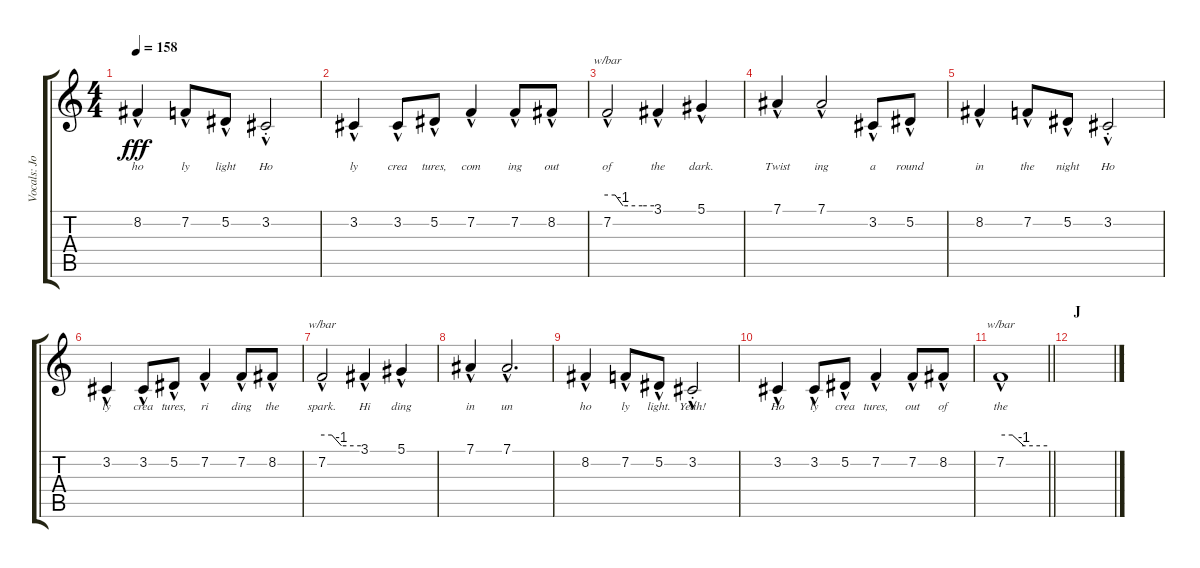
\track ("Vocals: Johnny" "Vocals: Jo") {instrument lead2sawtooth}
\staff {score tabs}
\tuning (Eb4 Bb3 Gb3 Db3 Ab2 Eb2) {hide}
\ts (4 4)
\tempo 158
\clef g2
\ks c
8.2{hac}.4{lyrics (0 "ho") lyrics (1 "") lyrics (2 "") lyrics (3 "") lyrics (4 "") dy fff} 7.2{hac}.8{lyrics (0 "ly") lyrics (1 "") lyrics (2 "") lyrics (3 "") lyrics (4 "")} 5.2{hac}.8{lyrics (0 "light") lyrics (1 "") lyrics (2 "") lyrics (3 "") lyrics (4 "")} 3.2{hac st}.2{lyrics (0 "Ho") lyrics (1 "") lyrics (2 "") lyrics (3 "") lyrics (4 "")} |
3.2{hac}.4{lyrics (0 "ly") lyrics (1 "") lyrics (2 "") lyrics (3 "") lyrics (4 "")} 3.2{hac}.8{lyrics (0 "crea") lyrics (1 "") lyrics (2 "") lyrics (3 "") lyrics (4 "")} 5.2{hac}.8{lyrics (0 "tures,") lyrics (1 "") lyrics (2 "") lyrics (3 "") lyrics (4 "")} 7.2{hac}.4{lyrics (0 "com") lyrics (1 "") lyrics (2 "") lyrics (3 "") lyrics (4 "")} 7.2{hac}.8{lyrics (0 "ing") lyrics (1 "") lyrics (2 "") lyrics (3 "") lyrics (4 "")} 8.2{hac}.8{lyrics (0 "out") lyrics (1 "") lyrics (2 "") lyrics (3 "") lyrics (4 "")} |
7.2{hac}.2{tbe (custom default 0 0 10 0 20 -4 45 -4 60 -4) lyrics (0 "of") lyrics (1 "") lyrics (2 "") lyrics (3 "") lyrics (4 "")} 3.1{hac}.4{lyrics (0 "the") lyrics (1 "") lyrics (2 "") lyrics (3 "") lyrics (4 "")} 5.1{hac}.4{lyrics (0 "dark.") lyrics (1 "") lyrics (2 "") lyrics (3 "") lyrics (4 "")} |
7.1{hac}.4{lyrics (0 "Twist") lyrics (1 "") lyrics (2 "") lyrics (3 "") lyrics (4 "")} 7.1{hac}.2{lyrics (0 "ing") lyrics (1 "") lyrics (2 "") lyrics (3 "") lyrics (4 "")} 3.2{hac}.8{lyrics (0 "a") lyrics (1 "") lyrics (2 "") lyrics (3 "") lyrics (4 "")} 5.2{hac}.8{lyrics (0 "round") lyrics (1 "") lyrics (2 "") lyrics (3 "") lyrics (4 "")} |
8.2{hac}.4{lyrics (0 "in") lyrics (1 "") lyrics (2 "") lyrics (3 "") lyrics (4 "")} 7.2{hac}.8{lyrics (0 "the") lyrics (1 "") lyrics (2 "") lyrics (3 "") lyrics (4 "")} 5.2{hac}.8{lyrics (0 "night") lyrics (1 "") lyrics (2 "") lyrics (3 "") lyrics (4 "")} 3.2{hac st}.2{lyrics (0 "Ho") lyrics (1 "") lyrics (2 "") lyrics (3 "") lyrics (4 "")} |
3.2{hac}.4{lyrics (0 "ly") lyrics (1 "") lyrics (2 "") lyrics (3 "") lyrics (4 "")} 3.2{hac}.8{lyrics (0 "crea") lyrics (1 "") lyrics (2 "") lyrics (3 "") lyrics (4 "")} 5.2{hac}.8{lyrics (0 "tures,") lyrics (1 "") lyrics (2 "") lyrics (3 "") lyrics (4 "")} 7.2{hac}.4{lyrics (0 "ri") lyrics (1 "") lyrics (2 "") lyrics (3 "") lyrics (4 "")} 7.2{hac}.8{lyrics (0 "ding") lyrics (1 "") lyrics (2 "") lyrics (3 "") lyrics (4 "")} 8.2{hac}.8{lyrics (0 "the") lyrics (1 "") lyrics (2 "") lyrics (3 "") lyrics (4 "")} |
7.2{hac}.2{tbe (custom default 0 0 15 0 30 -4 60 -4) lyrics (0 "spark.") lyrics (1 "") lyrics (2 "") lyrics (3 "") lyrics (4 "")} 3.1{hac}.4{lyrics (0 "Hi") lyrics (1 "") lyrics (2 "") lyrics (3 "") lyrics (4 "")} 5.1{hac}.4{lyrics (0 "ding") lyrics (1 "") lyrics (2 "") lyrics (3 "") lyrics (4 "")} |
7.1{hac}.4{lyrics (0 "in") lyrics (1 "") lyrics (2 "") lyrics (3 "") lyrics (4 "")} 7.1{hac}.2{d lyrics (0 "un") lyrics (1 "") lyrics (2 "") lyrics (3 "") lyrics (4 "")} |
8.2{hac}.4{lyrics (0 "ho") lyrics (1 "") lyrics (2 "") lyrics (3 "") lyrics (4 "")} 7.2{hac}.8{lyrics (0 "ly") lyrics (1 "") lyrics (2 "") lyrics (3 "") lyrics (4 "")} 5.2{hac}.8{lyrics (0 "light.") lyrics (1 "") lyrics (2 "") lyrics (3 "") lyrics (4 "")} 3.2{hac st}.2{lyrics (0 "Yeah!") lyrics (1 "") lyrics (2 "") lyrics (3 "") lyrics (4 "")} |
3.2{hac}.4{lyrics (0 "Ho") lyrics (1 "") lyrics (2 "") lyrics (3 "") lyrics (4 "")} 3.2{hac}.8{lyrics (0 "ly") lyrics (1 "") lyrics (2 "") lyrics (3 "") lyrics (4 "")} 5.2{hac}.8{lyrics (0 "crea") lyrics (1 "") lyrics (2 "") lyrics (3 "") lyrics (4 "")} 7.2{hac}.4{lyrics (0 "tures,") lyrics (1 "") lyrics (2 "") lyrics (3 "") lyrics (4 "")} 7.2{hac}.8{lyrics (0 "out") lyrics (1 "") lyrics (2 "") lyrics (3 "") lyrics (4 "")} 8.2{hac}.8{lyrics (0 "of") lyrics (1 "") lyrics (2 "") lyrics (3 "") lyrics (4 "")} |
\barLineRight lightlight
7.2{hac}.1{tbe (custom default 0 0 15 0 30 -4 60 -4) lyrics (0 "the") lyrics (1 "") lyrics (2 "") lyrics (3 "") lyrics (4 "")} |
\section ("" "J")
